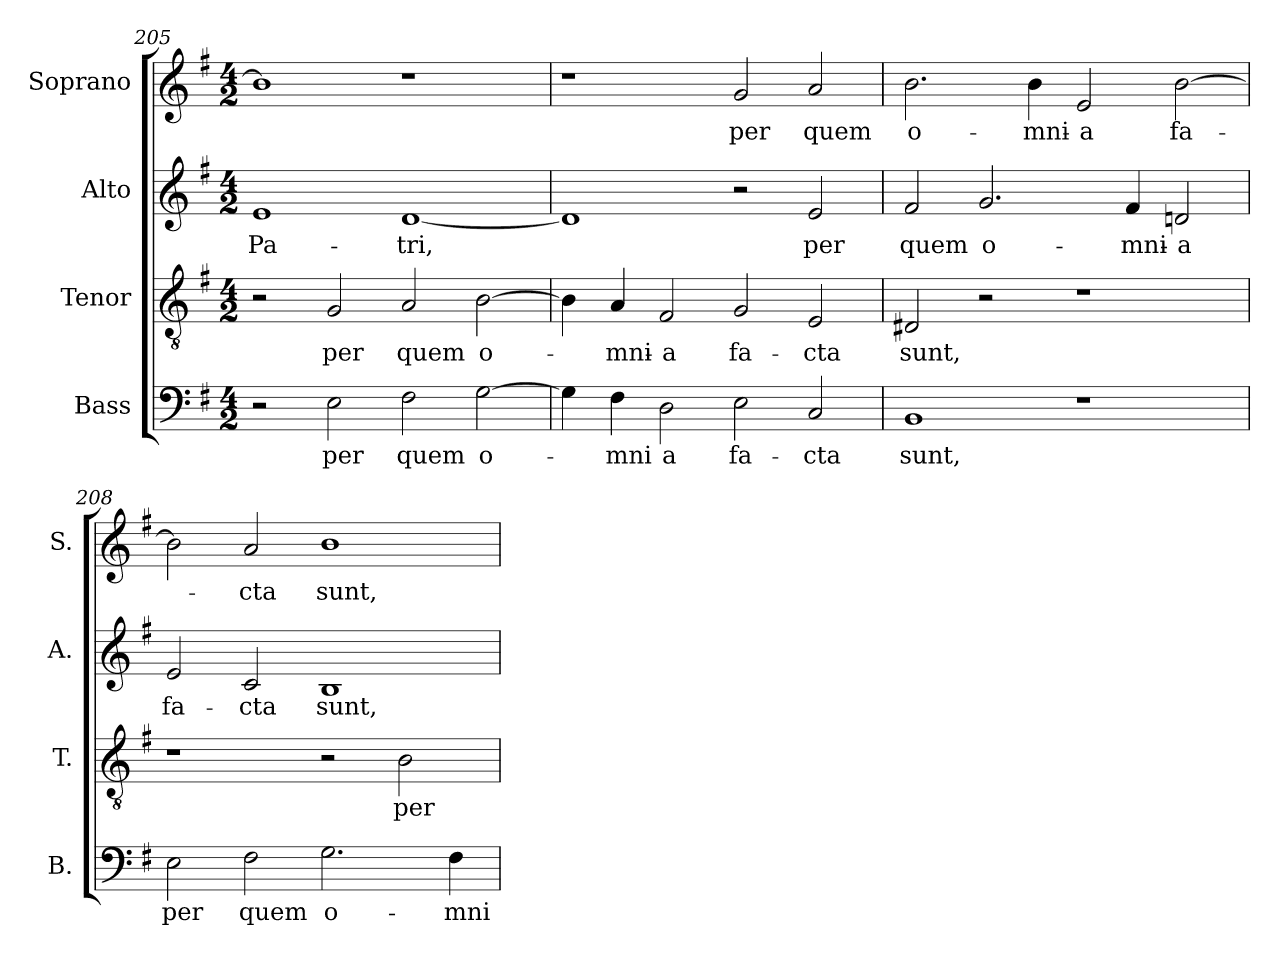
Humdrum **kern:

**kern	**text	**kern	**text	**kern	**text	**kern	**text
*part4	*part4	*part3	*part3	*part2	*part2	*part1	*part1
*staff4	*staff4	*staff3	*staff3	*staff2	*staff2	*staff1	*staff1
*I"Bass	*	*I"Tenor	*	*I"Alto	*	*I"Soprano	*
*I'B.	*	*I'T.	*	*I'A.	*	*I'S.	*
*clefF4	*	*clefGv2	*	*clefG2	*	*clefG2	*
*	*	*ITrd7c12	*	*	*	*	*
*k[f#]	*	*k[f#]	*	*k[f#]	*	*k[f#]	*
*G:	*	*G:	*	*G:	*	*G:	*
*M4/2	*	*M4/2	*	*M4/2	*	*M4/2	*
=205	=205	=205	=205	=205	=205	=205	=205
!	!	!	!	!	!LO:LY:b:color=#000000	!	!
2r	.	2r	.	1ei	Pa-	1bi]	.
!	!LO:LY:b:color=#000000	!	!	!	!	!	!
!	!	!	!LO:LY:b:color=#000000	!	!	!	!
2Ei\	per	2GGi/	per	.	.	.	.
!	!LO:LY:b:color=#000000	!	!	!	!	!	!
!	!	!	!LO:LY:b:color=#000000	!	!	!	!
!	!	!	!	!	!LO:LY:b:color=#000000	!	!
2F#i\	quem	2AAi/	quem	[1di	-tri,	1r	.
!	!LO:LY:b:color=#000000	!	!	!	!	!	!
!	!	!	!LO:LY:b:color=#000000	!	!	!	!
[2Gi\	o-	[2BBi\	o-	.	.	.	.
!!LO:PB:g=z
=206	=206	=206	=206	=206	=206	=206	=206
4Gi\]	.	4BBi\]	.	1di]	.	1r	.
!	!LO:LY:b:color=#000000	!	!	!	!	!	!
!	!	!	!LO:LY:b:color=#000000	!	!	!	!
4F#i\	-mni	4AAi/	-mni-	.	.	.	.
!	!LO:LY:b:color=#000000	!	!	!	!	!	!
!	!	!	!LO:LY:b:color=#000000	!	!	!	!
2Di\	a	2FF#i/	-a	.	.	.	.
!	!LO:LY:b:color=#000000	!	!	!	!	!	!
!	!	!	!LO:LY:b:color=#000000	!	!	!	!
!	!	!	!	!	!	!	!LO:LY:b:color=#000000
2Ei\	fa-	2GGi/	fa-	2r	.	2gi/	per
!	!LO:LY:b:color=#000000	!	!	!	!	!	!
!	!	!	!LO:LY:b:color=#000000	!	!	!	!
!	!	!	!	!	!LO:LY:b:color=#000000	!	!
!	!	!	!	!	!	!	!LO:LY:b:color=#000000
2Ci/	-cta	2EEi/	-cta	2ei/	per	2ai/	quem
=207	=207	=207	=207	=207	=207	=207	=207
!	!LO:LY:b:color=#000000	!	!	!	!	!	!
!	!	!	!LO:LY:b:color=#000000	!	!	!	!
!	!	!	!	!	!LO:LY:b:color=#000000	!	!
!	!	!	!	!	!	!	!LO:LY:b:color=#000000
1BBi	sunt,	2DD#Xi/	sunt,	2f#i/	quem	2.bi\	o-
!	!	!	!	!	!LO:LY:b:color=#000000	!	!
.	.	2r	.	2.gi/	o-	.	.
!	!	!	!	!	!	!	!LO:LY:b:color=#000000
.	.	.	.	.	.	4bi\	-mni-
!	!	!	!	!	!	!	!LO:LY:b:color=#000000
1r	.	1r	.	.	.	2ei/	-a
!	!	!	!	!	!LO:LY:b:color=#000000	!	!
.	.	.	.	4f#i/	-mni-	.	.
!	!	!	!	!	!LO:LY:b:color=#000000	!	!
!	!	!	!	!	!	!	!LO:LY:b:color=#000000
.	.	.	.	2dni/	-a	[2bi\	fa-
=208	=208	=208	=208	=208	=208	=208	=208
!	!LO:LY:b:color=#000000	!	!	!	!	!	!
!	!	!	!	!	!LO:LY:b:color=#000000	!	!
2Ei\	per	1r	.	2ei/	fa-	2bi\]	.
!	!LO:LY:b:color=#000000	!	!	!	!	!	!
!	!	!	!	!	!LO:LY:b:color=#000000	!	!
!	!	!	!	!	!	!	!LO:LY:b:color=#000000
2F#i\	quem	.	.	2ci/	-cta	2ai/	-cta
!	!LO:LY:b:color=#000000	!	!	!	!	!	!
!	!	!	!	!	!LO:LY:b:color=#000000	!	!
!	!	!	!	!	!	!	!LO:LY:b:color=#000000
2.Gi\	o-	2r	.	1Bi	sunt,	1bi	sunt,
!	!	!	!LO:LY:b:color=#000000	!	!	!	!
.	.	2BBi\	per	.	.	.	.
!	!LO:LY:b:color=#000000	!	!	!	!	!	!
4F#i\	-mni-	.	.	.	.	.	.
=	=	=	=	=	=	=	=
*-	*-	*-	*-	*-	*-	*-	*-
